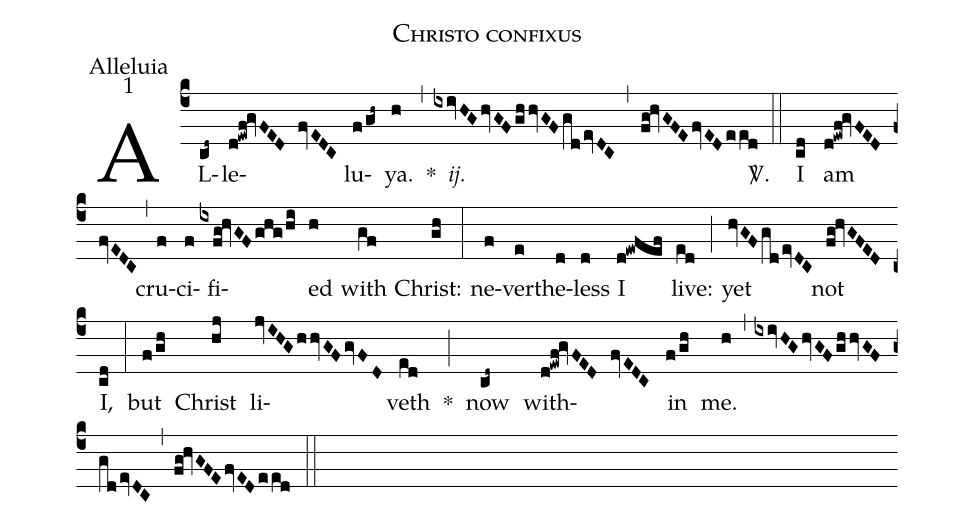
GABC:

name:Christo confixus;
office-part:Alleluia;
mode:1;
%%
(c4) AL(cd~)le(d!ewf!gvFED fvEDC)lu(f/gh~)ya.(h) *(,) <i>ij.</i>(ixivHG/hvGF/ghhvGF/gd/evDC) (,) (fg!hvGFE/fvED/eed) <sp>V/</sp>.(::) I(cd) am(d!ewf!gvFED fvEDC) (,) cru(f)ci(f)fi(ixfg!hvGF/ghg/hi)ed(h) with(gf) Christ:(gh) (:) ne(f)ver(e)the(d)less(d) I(d!ewfef) live:(ed) (;) yet(hvGF/gd/evDC) not(fg!hvGFED) I,(cd) (:) but(f/gh) Christ(hj) li(jvIHG/hhvGF/gvFD)veth(ed) *(;) now(cd~) with(d!ewf!gvFED fvEDC)in(f/gh) me.(h) (,) (ixivHG/hvGF/ghhvGF/gd/evDC) (,) (fg!hvGFE/fvED/eed) (::)
